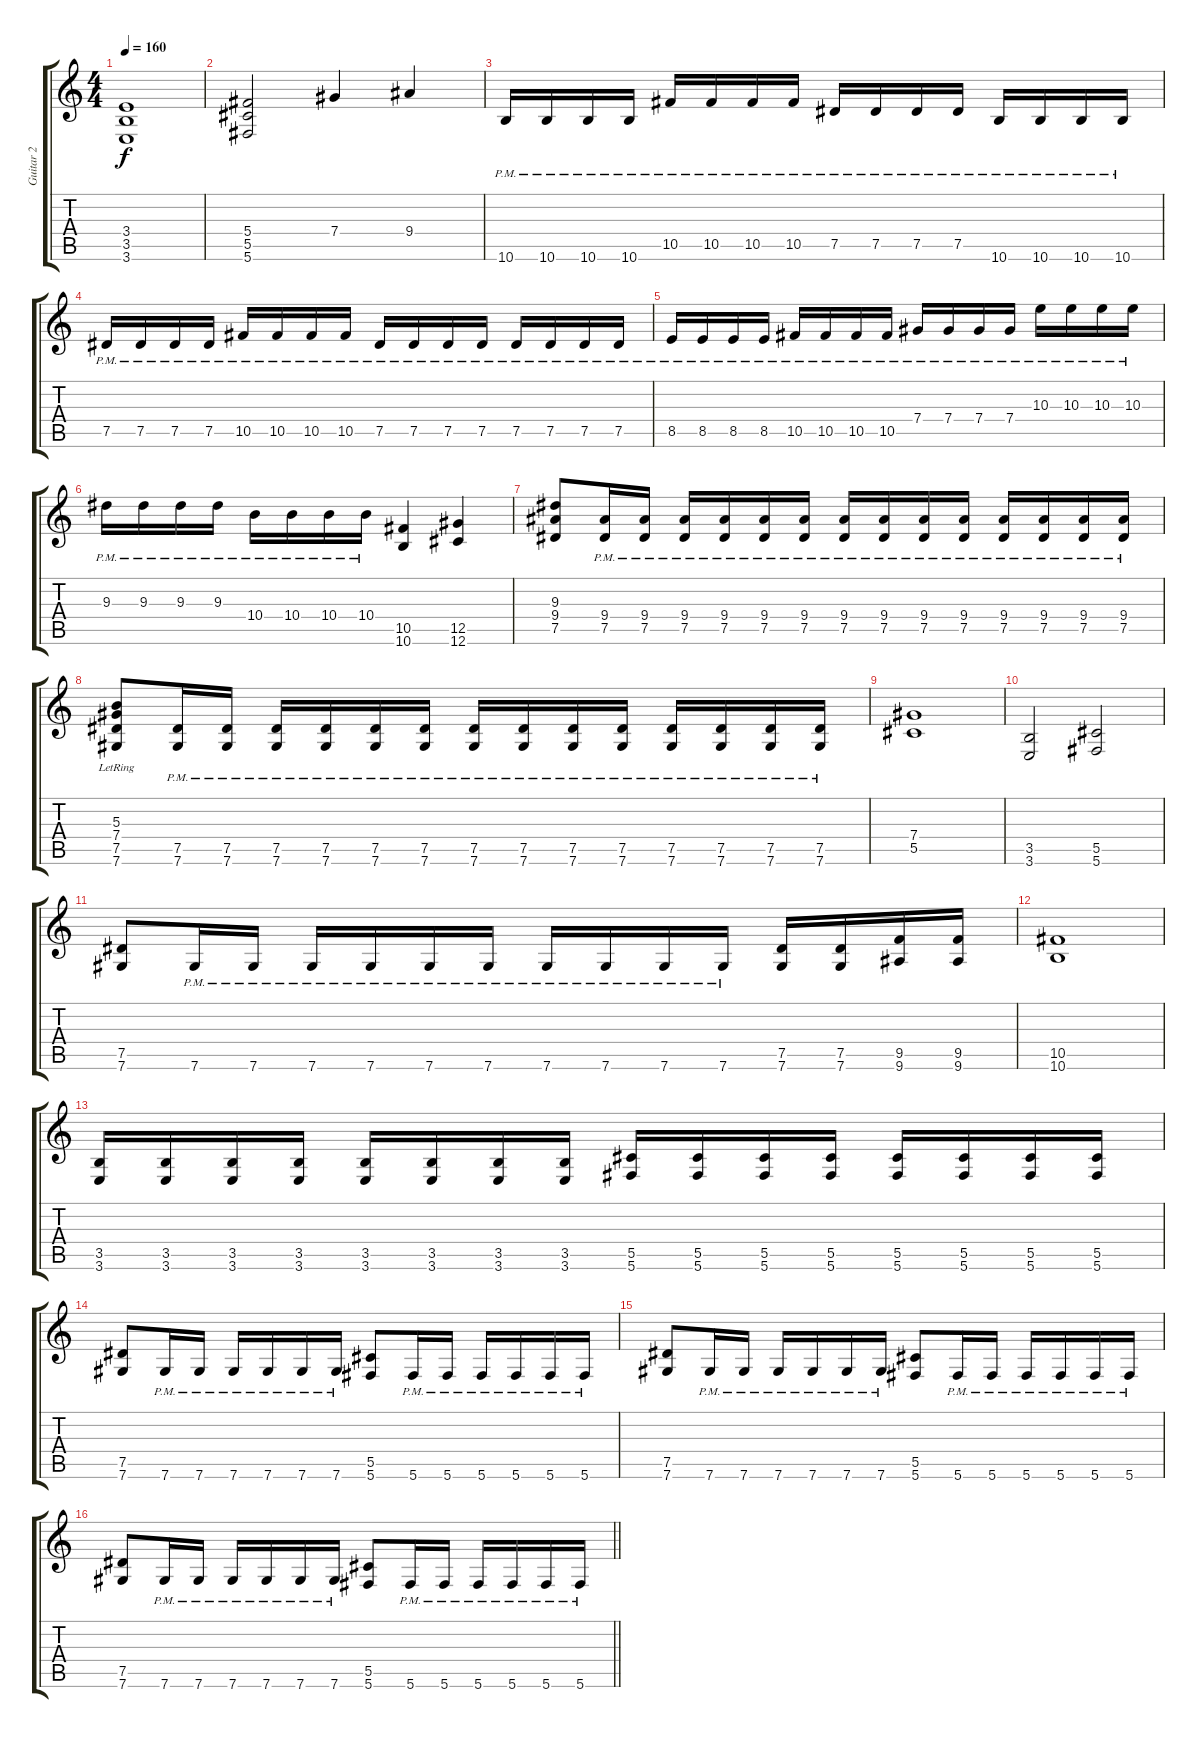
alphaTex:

\track ("Guitar 2" "Guitar 2") {instrument overdrivenguitar}
\staff {score tabs}
\tuning (Eb4 Bb3 Gb3 Db3 Ab2 Db2) {hide}
\ts (4 4)
\tempo 160
\clef g2
\ks c
(3.4 3.5 3.6).1{dy f} |
(5.4 5.5 5.6).2 7.4.4 9.4.4 |
10.6{pm}.16 10.6{pm}.16 10.6{pm}.16 10.6{pm}.16 10.5{pm}.16 10.5{pm}.16 10.5{pm}.16 10.5{pm}.16 7.5{pm}.16 7.5{pm}.16 7.5{pm}.16 7.5{pm}.16 10.6{pm}.16 10.6{pm}.16 10.6{pm}.16 10.6{pm}.16 |
7.5{pm}.16 7.5{pm}.16 7.5{pm}.16 7.5{pm}.16 10.5{pm}.16 10.5{pm}.16 10.5{pm}.16 10.5{pm}.16 7.5{pm}.16 7.5{pm}.16 7.5{pm}.16 7.5{pm}.16 7.5{pm}.16 7.5{pm}.16 7.5{pm}.16 7.5{pm}.16 |
8.5{pm}.16 8.5{pm}.16 8.5{pm}.16 8.5{pm}.16 10.5{pm}.16 10.5{pm}.16 10.5{pm}.16 10.5{pm}.16 7.4{pm}.16 7.4{pm}.16 7.4{pm}.16 7.4{pm}.16 10.3{pm}.16 10.3{pm}.16 10.3{pm}.16 10.3{pm}.16 |
9.3{pm}.16 9.3{pm}.16 9.3{pm}.16 9.3{pm}.16 10.4{pm}.16 10.4{pm}.16 10.4{pm}.16 10.4{pm}.16 (10.5 10.6).4 (12.5 12.6).4 |
(9.3 9.4 7.5).8 (9.4{pm} 7.5{pm}).16 (9.4{pm} 7.5{pm}).16 (9.4{pm} 7.5{pm}).16 (9.4{pm} 7.5{pm}).16 (9.4{pm} 7.5{pm}).16 (9.4{pm} 7.5{pm}).16 (9.4{pm} 7.5{pm}).16 (9.4{pm} 7.5{pm}).16 (9.4{pm} 7.5{pm}).16 (9.4{pm} 7.5{pm}).16 (9.4{pm} 7.5{pm}).16 (9.4{pm} 7.5{pm}).16 (9.4{pm} 7.5{pm}).16 (9.4{pm} 7.5{pm}).16 |
(5.3{lr} 7.4{lr} 7.5 7.6).8 (7.5{pm} 7.6{pm}).16 (7.5{pm} 7.6{pm}).16 (7.5{pm} 7.6{pm}).16 (7.5{pm} 7.6{pm}).16 (7.5{pm} 7.6{pm}).16 (7.5{pm} 7.6{pm}).16 (7.5{pm} 7.6{pm}).16 (7.5{pm} 7.6{pm}).16 (7.5{pm} 7.6{pm}).16 (7.5{pm} 7.6{pm}).16 (7.5{pm} 7.6{pm}).16 (7.5{pm} 7.6{pm}).16 (7.5{pm} 7.6{pm}).16 (7.5{pm} 7.6{pm}).16 |
(7.4 5.5).1 |
(3.5 3.6).2 (5.5 5.6).2 |
(7.5 7.6).8 7.6{pm}.16 7.6{pm}.16 7.6{pm}.16 7.6{pm}.16 7.6{pm}.16 7.6{pm}.16 7.6{pm}.16 7.6{pm}.16 7.6{pm}.16 7.6{pm}.16 (7.5 7.6).16 (7.5 7.6).16 (9.5 9.6).16 (9.5 9.6).16 |
(10.5 10.6).1 |
(3.5 3.6).16 (3.5 3.6).16 (3.5 3.6).16 (3.5 3.6).16 (3.5 3.6).16 (3.5 3.6).16 (3.5 3.6).16 (3.5 3.6).16 (5.5 5.6).16 (5.5 5.6).16 (5.5 5.6).16 (5.5 5.6).16 (5.5 5.6).16 (5.5 5.6).16 (5.5 5.6).16 (5.5 5.6).16 |
(7.5 7.6).8 7.6{pm}.16 7.6{pm}.16 7.6{pm}.16 7.6{pm}.16 7.6{pm}.16 7.6{pm}.16 (5.5 5.6).8 5.6{pm}.16 5.6{pm}.16 5.6{pm}.16 5.6{pm}.16 5.6{pm}.16 5.6{pm}.16 |
(7.5 7.6).8 7.6{pm}.16 7.6{pm}.16 7.6{pm}.16 7.6{pm}.16 7.6{pm}.16 7.6{pm}.16 (5.5 5.6).8 5.6{pm}.16 5.6{pm}.16 5.6{pm}.16 5.6{pm}.16 5.6{pm}.16 5.6{pm}.16 |
\barLineRight lightlight
(7.5 7.6).8 7.6{pm}.16 7.6{pm}.16 7.6{pm}.16 7.6{pm}.16 7.6{pm}.16 7.6{pm}.16 (5.5 5.6).8 5.6{pm}.16 5.6{pm}.16 5.6{pm}.16 5.6{pm}.16 5.6{pm}.16 5.6{pm}.16
